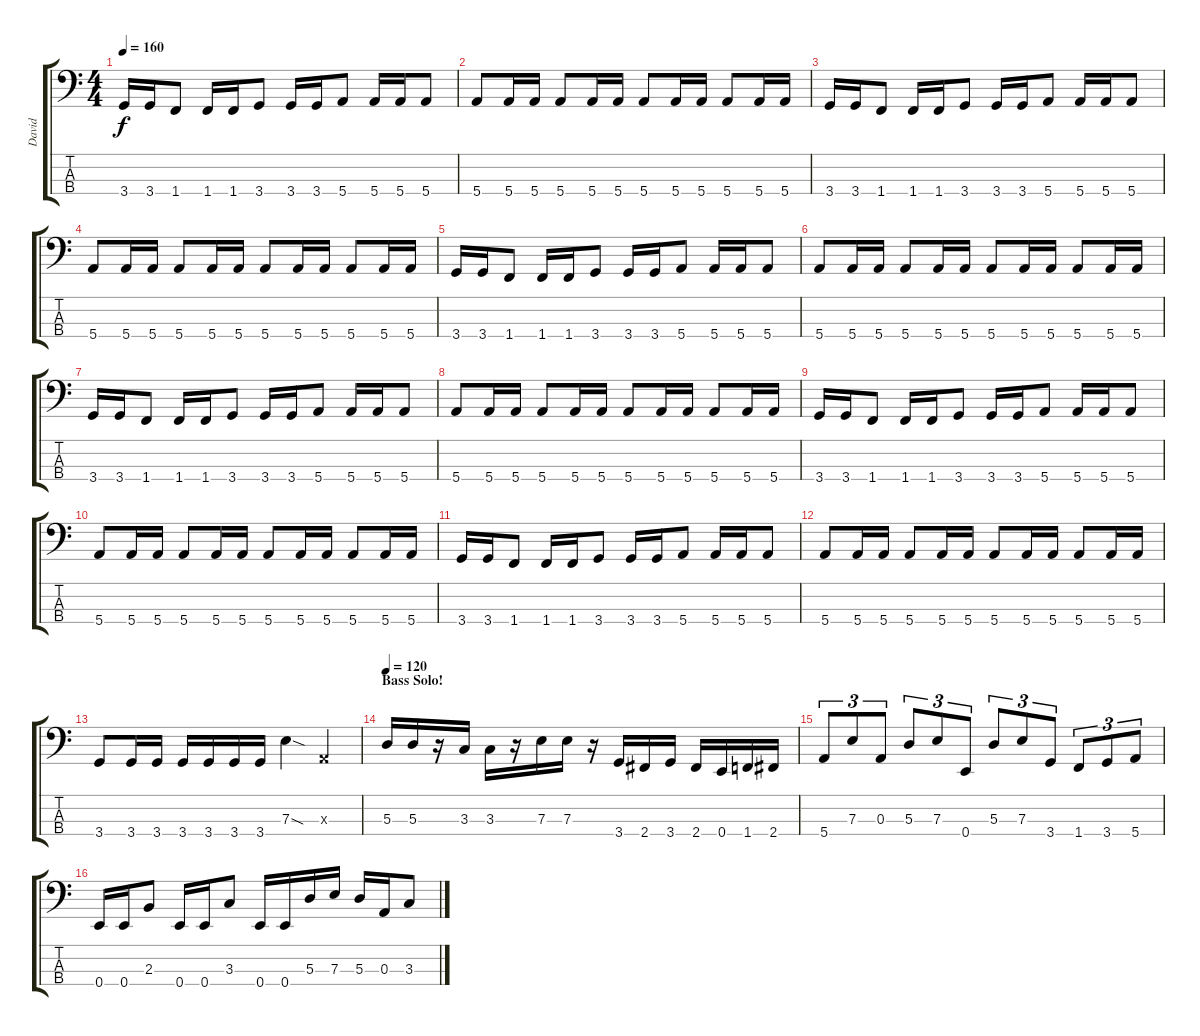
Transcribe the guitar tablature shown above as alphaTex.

\track ("David" "David") {instrument electricbasspick}
\staff {score tabs}
\tuning (G2 D2 A1 E1) {hide}
\ts (4 4)
\tempo 160
\clef f4
\ks c
3.4.16{dy f} 3.4.16 1.4.8 1.4.16 1.4.16 3.4.8 3.4.16 3.4.16 5.4.8 5.4.16 5.4.16 5.4.8 |
5.4.8 5.4.16 5.4.16 5.4.8 5.4.16 5.4.16 5.4.8 5.4.16 5.4.16 5.4.8 5.4.16 5.4.16 |
3.4.16 3.4.16 1.4.8 1.4.16 1.4.16 3.4.8 3.4.16 3.4.16 5.4.8 5.4.16 5.4.16 5.4.8 |
5.4.8 5.4.16 5.4.16 5.4.8 5.4.16 5.4.16 5.4.8 5.4.16 5.4.16 5.4.8 5.4.16 5.4.16 |
3.4.16 3.4.16 1.4.8 1.4.16 1.4.16 3.4.8 3.4.16 3.4.16 5.4.8 5.4.16 5.4.16 5.4.8 |
5.4.8 5.4.16 5.4.16 5.4.8 5.4.16 5.4.16 5.4.8 5.4.16 5.4.16 5.4.8 5.4.16 5.4.16 |
3.4.16 3.4.16 1.4.8 1.4.16 1.4.16 3.4.8 3.4.16 3.4.16 5.4.8 5.4.16 5.4.16 5.4.8 |
5.4.8 5.4.16 5.4.16 5.4.8 5.4.16 5.4.16 5.4.8 5.4.16 5.4.16 5.4.8 5.4.16 5.4.16 |
3.4.16 3.4.16 1.4.8 1.4.16 1.4.16 3.4.8 3.4.16 3.4.16 5.4.8 5.4.16 5.4.16 5.4.8 |
5.4.8 5.4.16 5.4.16 5.4.8 5.4.16 5.4.16 5.4.8 5.4.16 5.4.16 5.4.8 5.4.16 5.4.16 |
3.4.16 3.4.16 1.4.8 1.4.16 1.4.16 3.4.8 3.4.16 3.4.16 5.4.8 5.4.16 5.4.16 5.4.8 |
5.4.8 5.4.16 5.4.16 5.4.8 5.4.16 5.4.16 5.4.8 5.4.16 5.4.16 5.4.8 5.4.16 5.4.16 |
3.4.8 3.4.16 3.4.16 3.4.16 3.4.16 3.4.16 3.4.16 7.3{sod}.4 0.3{x}.4 |
\section ("" "Bass Solo!")
\tempo 120
5.3.16 5.3.16 r.16 3.3.16 3.3.16 r.16 7.3.16 7.3.16 r.16 3.4.16 2.4.16 3.4.16 2.4.16 0.4.16 1.4.16 2.4.16 |
5.4.8{tu (3 2)} 7.3.8{tu (3 2)} 0.3.8{tu (3 2)} 5.3.8{tu (3 2)} 7.3.8{tu (3 2)} 0.4.8{tu (3 2)} 5.3.8{tu (3 2)} 7.3.8{tu (3 2)} 3.4.8{tu (3 2)} 1.4.8{tu (3 2)} 3.4.8{tu (3 2)} 5.4.8{tu (3 2)} |
0.4.16 0.4.16 2.3.8 0.4.16 0.4.16 3.3.8 0.4.16 0.4.16 5.3.16 7.3.16 5.3.16 0.3.16 3.3.8
